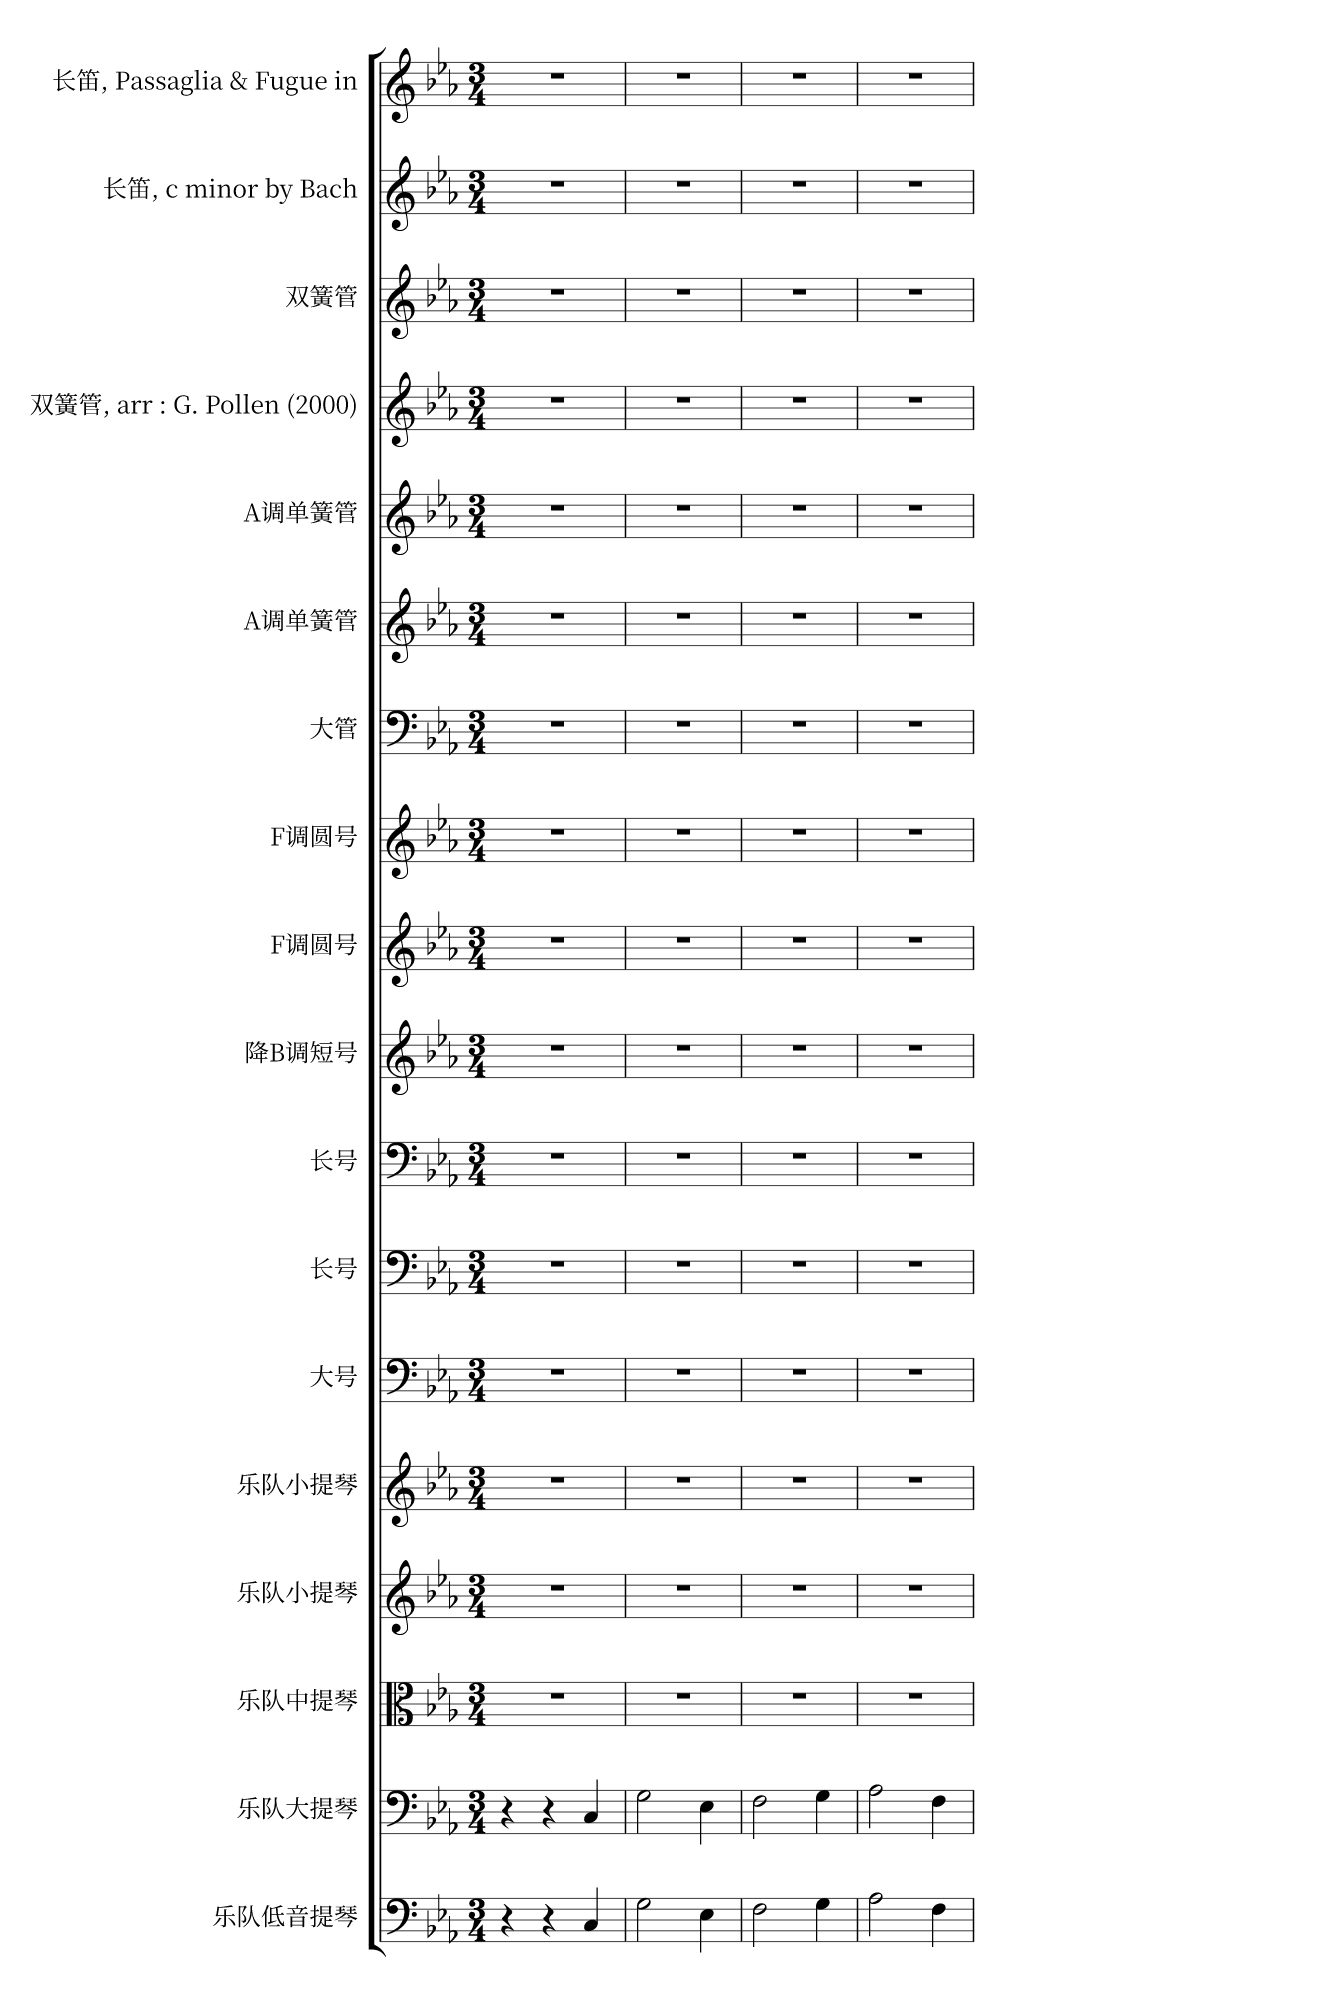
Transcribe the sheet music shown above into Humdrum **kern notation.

**kern	**kern	**kern	**kern	**kern	**kern	**kern	**kern	**kern	**kern	**kern	**kern	**kern	**kern	**kern	**kern	**kern	**kern
*part18	*part17	*part16	*part15	*part14	*part13	*part12	*part11	*part10	*part9	*part8	*part7	*part6	*part5	*part4	*part3	*part2	*part1
*staff18	*staff17	*staff16	*staff15	*staff14	*staff13	*staff12	*staff11	*staff10	*staff9	*staff8	*staff7	*staff6	*staff5	*staff4	*staff3	*staff2	*staff1
*I"乐队低音提琴	*I"乐队大提琴	*I"乐队中提琴	*I"乐队小提琴	*I"乐队小提琴	*I"大号	*I"长号	*I"长号	*I"降B调短号	*I"F调圆号	*I"F调圆号	*I"大管	*I"A调单簧管	*I"A调单簧管	*I"双簧管, arr :  G. Pollen (2000)	*I"双簧管	*I"长笛, c minor by Bach	*I"长笛, Passaglia &amp; Fugue in
*clefF4	*clefF4	*clefC3	*clefG2	*clefG2	*clefF4	*clefF4	*clefF4	*clefG2	*clefG2	*clefG2	*clefF4	*clefG2	*clefG2	*clefG2	*clefG2	*clefG2	*clefG2
*ITrd7c12	*	*	*	*	*	*	*	*ITrd1c2	*ITrd4c7	*ITrd4c7	*	*ITrd2c3	*ITrd2c3	*	*	*	*
*k[b-e-a-]	*k[b-e-a-]	*k[b-e-a-]	*k[b-e-a-]	*k[b-e-a-]	*k[b-e-a-]	*k[b-e-a-]	*k[b-e-a-]	*k[b-e-a-d-g-]	*k[b-e-a-d-]	*k[b-e-a-d-]	*k[b-e-a-]	*k[]	*k[]	*k[b-e-a-]	*k[b-e-a-]	*k[b-e-a-]	*k[b-e-a-]
*M3/4	*M3/4	*M3/4	*M3/4	*M3/4	*M3/4	*M3/4	*M3/4	*M3/4	*M3/4	*M3/4	*M3/4	*M3/4	*M3/4	*M3/4	*M3/4	*M3/4	*M3/4
*MM60	*MM60	*MM60	*MM60	*MM60	*MM60	*MM60	*MM60	*MM60	*MM60	*MM60	*MM60	*MM60	*MM60	*MM60	*MM60	*MM60	*MM60
=1	=1	=1	=1	=1	=1	=1	=1	=1	=1	=1	=1	=1	=1	=1	=1	=1	=1
4r	4r	2.r	2.r	2.r	2.r	2.r	2.r	2.r	2.r	2.r	2.r	2.r	2.r	2.r	2.r	2.r	2.r
4r	4r	.	.	.	.	.	.	.	.	.	.	.	.	.	.	.	.
4CC/	4C/	.	.	.	.	.	.	.	.	.	.	.	.	.	.	.	.
=2	=2	=2	=2	=2	=2	=2	=2	=2	=2	=2	=2	=2	=2	=2	=2	=2	=2
2GG\	2G\	2.r	2.r	2.r	2.r	2.r	2.r	2.r	2.r	2.r	2.r	2.r	2.r	2.r	2.r	2.r	2.r
4EE-\	4E-\	.	.	.	.	.	.	.	.	.	.	.	.	.	.	.	.
=3	=3	=3	=3	=3	=3	=3	=3	=3	=3	=3	=3	=3	=3	=3	=3	=3	=3
2FF\	2F\	2.r	2.r	2.r	2.r	2.r	2.r	2.r	2.r	2.r	2.r	2.r	2.r	2.r	2.r	2.r	2.r
4GG\	4G\	.	.	.	.	.	.	.	.	.	.	.	.	.	.	.	.
=4	=4	=4	=4	=4	=4	=4	=4	=4	=4	=4	=4	=4	=4	=4	=4	=4	=4
2AA-\	2A-\	2.r	2.r	2.r	2.r	2.r	2.r	2.r	2.r	2.r	2.r	2.r	2.r	2.r	2.r	2.r	2.r
4FF\	4F\	.	.	.	.	.	.	.	.	.	.	.	.	.	.	.	.
=	=	=	=	=	=	=	=	=	=	=	=	=	=	=	=	=	=
*-	*-	*-	*-	*-	*-	*-	*-	*-	*-	*-	*-	*-	*-	*-	*-	*-	*-
